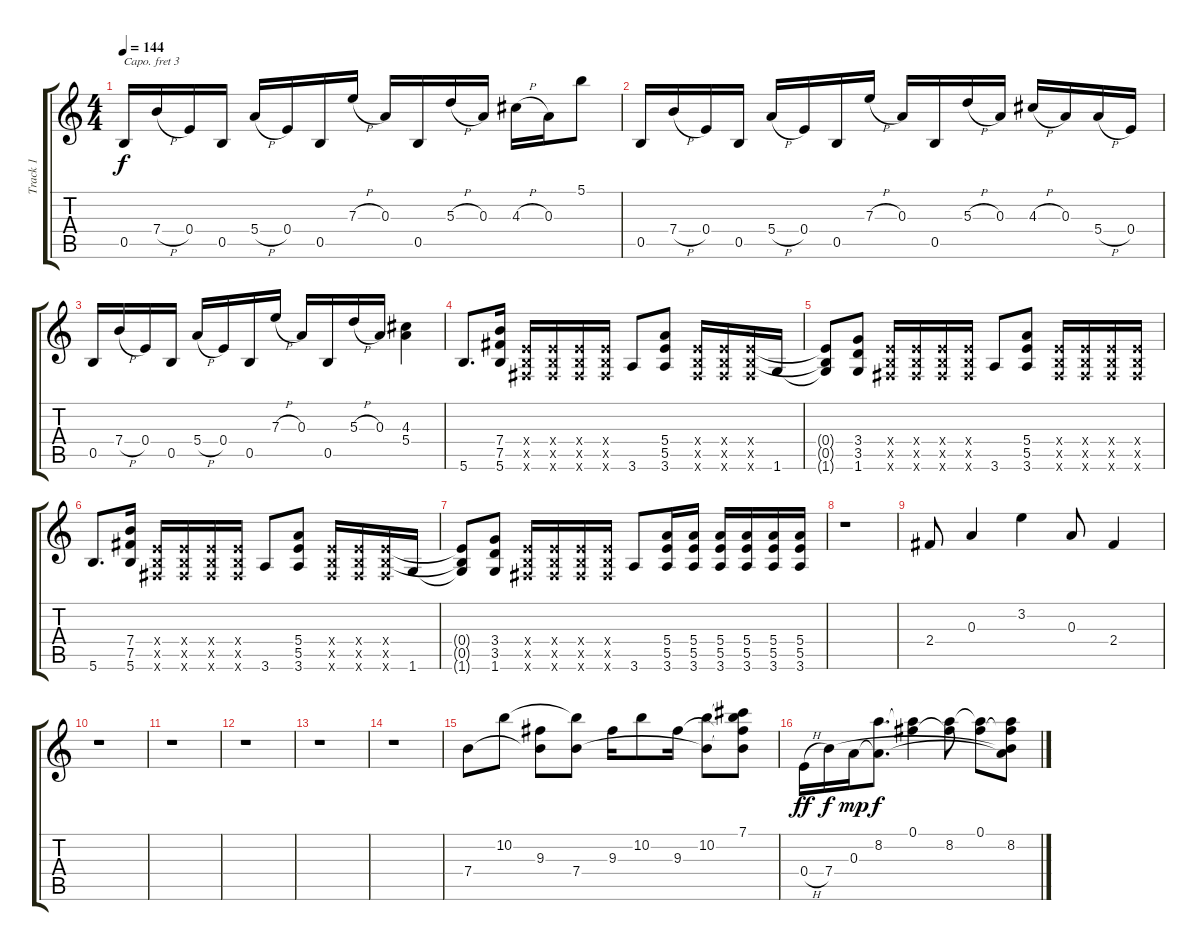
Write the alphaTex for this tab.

\track ("Track 1" "Track 1") {instrument acousticguitarsteel}
\staff {score tabs}
\capo 3
\tuning (Eb4 Bb3 Gb3 Db3 Ab2 Eb2) {hide}
\ts (4 4)
\tempo 144
\clef g2
\ks c
0.5.16{dy f} 7.4{h}.16 0.4.16 0.5.16 5.4{h}.16 0.4.16 0.5.16 7.3{h}.16 0.3.16 0.5.16 5.3{h}.16 0.3.16 4.3{h}.16 0.3.16 5.1.8 |
0.5.16 7.4{h}.16 0.4.16 0.5.16 5.4{h}.16 0.4.16 0.5.16 7.3{h}.16 0.3.16 0.5.16 5.3{h}.16 0.3.16 4.3{h}.16 0.3.16 5.4{h}.16 0.4.16 |
0.5.16 7.4{h}.16 0.4.16 0.5.16 5.4{h}.16 0.4.16 0.5.16 7.3{h}.16 0.3.16 0.5.16 5.3{h}.16 0.3.16 (4.3 5.4).4 |
5.6.8{d} (7.4 7.5 5.6).16 (0.4{x} 0.5{x} 0.6{x}).16 (0.4{x} 0.5{x} 0.6{x}).16 (0.4{x} 0.5{x} 0.6{x}).16 (0.4{x} 0.5{x} 0.6{x}).16 3.6.8 (5.4 5.5 3.6).8 (0.4{x} 0.5{x} 0.6{x}).16 (0.4{x} 0.5{x} 0.6{x}).16 (0.4{x} 0.5{x} 0.6{x}).16 1.6.16 |
(0.4{t} 0.5{t} 1.6{t}).8 (3.4 3.5 1.6).8 (0.4{x} 0.5{x} 0.6{x}).16 (0.4{x} 0.5{x} 0.6{x}).16 (0.4{x} 0.5{x} 0.6{x}).16 (0.4{x} 0.5{x} 0.6{x}).16 3.6.8 (5.4 5.5 3.6).8 (0.4{x} 0.5{x} 0.6{x}).16 (0.4{x} 0.5{x} 0.6{x}).16 (0.4{x} 0.5{x} 0.6{x}).16 (0.4{x} 0.5{x} 0.6{x}).16 |
5.6.8{d} (7.4 7.5 5.6).16 (0.4{x} 0.5{x} 0.6{x}).16 (0.4{x} 0.5{x} 0.6{x}).16 (0.4{x} 0.5{x} 0.6{x}).16 (0.4{x} 0.5{x} 0.6{x}).16 3.6.8 (5.4 5.5 3.6).8 (0.4{x} 0.5{x} 0.6{x}).16 (0.4{x} 0.5{x} 0.6{x}).16 (0.4{x} 0.5{x} 0.6{x}).16 1.6.16 |
(0.4{t} 0.5{t} 1.6{t}).8 (3.4 3.5 1.6).8 (0.4{x} 0.5{x} 0.6{x}).16 (0.4{x} 0.5{x} 0.6{x}).16 (0.4{x} 0.5{x} 0.6{x}).16 (0.4{x} 0.5{x} 0.6{x}).16 3.6.8 (5.4 5.5 3.6).16 (5.4 5.5 3.6).16 (5.4 5.5 3.6).16 (5.4 5.5 3.6).16 (5.4 5.5 3.6).16 (5.4 5.5 3.6).16 |
r.1 |
2.4.8 0.3.4 3.2.4 0.3.8 2.4.4 |
r.1 |
r.1 |
r.1 |
r.1 |
r.1 |
7.4.8 10.2.8 (9.3 7.4{t}).8 (10.2{t} 7.4).8 9.3.16 10.2.8 9.3.16 (10.2 7.4{t}).8 (7.1 10.2{t} 9.3{t} 7.4{t}).8 |
0.4{h}.16{dy ff} 7.4.16{dy f} 0.3.16{dy mp} (8.2 0.3{t}).8{d dy f} (0.1 8.2{t}).4 (0.1{t} 8.2).8 (0.1 8.2{t}).8 (0.1{t} 8.2 0.3{t} 7.4{t}).8
